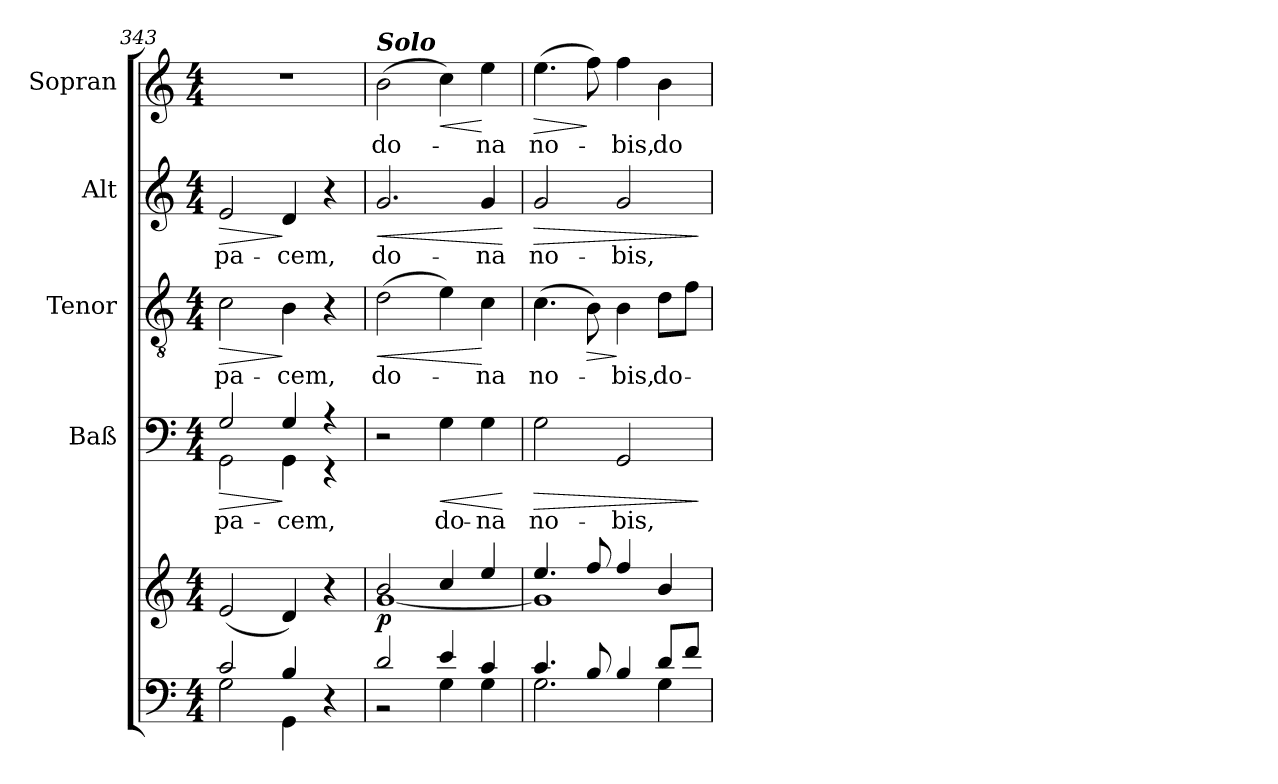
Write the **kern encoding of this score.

**kern	**kern	**dynam	**kern	**text	**dynam	**kern	**text	**dynam	**kern	**text	**dynam	**kern	**text	**dynam
*part5	*part5	*part5	*part4	*part4	*part4	*part3	*part3	*part3	*part2	*part2	*part2	*part1	*part1	*part1
*staff6	*staff5	*staff5/6	*staff4	*staff4	*staff4	*staff3	*staff3	*staff3	*staff2	*staff2	*staff2	*staff1	*staff1	*staff1
*	*	*	*I"Baß	*	*	*I"Tenor	*	*	*I"Alt	*	*	*I"Sopran	*	*
*	*	*	*I'Baß	*	*	*I'Ten	*	*	*I'Alt	*	*	*I'Sop	*	*
*clefF4	*clefG2	*	*clefF4	*	*	*clefGv2	*	*	*clefG2	*	*	*clefG2	*	*
*k[]	*k[]	*	*k[]	*	*	*k[]	*	*	*k[]	*	*	*k[]	*	*
*C:	*C:	*	*C:	*	*	*C:	*	*	*C:	*	*	*C:	*	*
*M4/4	*M4/4	*	*M4/4	*	*	*M4/4	*	*	*M4/4	*	*	*M4/4	*	*
=343	=343	=343	=343	=343	=343	=343	=343	=343	=343	=343	=343	=343	=343	=343
*^	*	*	*	*	*	*	*	*	*	*	*	*	*	*
!	!	!	!	!	!LO:LY:b	!LO:HP:b	!	!LO:LY:b	!LO:HP:b	!	!LO:LY:b	!LO:HP:b	!	!	!
*	*	*	*	*^	*	*	*	*	*	*	*	*	*	*	*
2c/	2G\	(<2e/	.	2G/	2GG\	pa-	>	2c\	pa-	>	2e/	pa-	>	1r	.	.
!	!	!	!	!	!	!LO:LY:b	!	!	!LO:LY:b	!	!	!LO:LY:b	!	!	!	!
4B/	4GG\	4d/)	.	4G/	4GG\	-cem,	]	4B\	-cem,	]	4d/	-cem,	]	.	.	.
4ryy	4r	4r	.	4r	4r	.	.	4r	.	.	4r	.	.	.	.	.
=344	=344	=344	=344	=344	=344	=344	=344	=344	=344	=344	=344	=344	=344	=344	=344	=344
*	*	*^	*	*	*	*	*	*	*	*	*	*	*	*	*	*
!	!	!	!	!	!	!	!	!	!	!	!	!	!	!	!LO:TX:a:Bi:t=Solo	!	!
!	!	!	!	!LO:DY:b	!	!	!	!	!	!LO:LY:b	!LO:HP:b	!	!LO:LY:b	!LO:HP:b	!	!LO:LY:b	!
*	*	*	*	*	*v	*v	*	*	*	*	*	*	*	*	*	*	*
2d/	2r	2b/	[<1g	p	2r	.	.	(>2d\	do-	<	2.g/	do-	<	(>2b\	do-	.
!	!	!	!	!	!	!LO:LY:b	!LO:HP:b	!	!	!	!	!	!	!	!	!LO:HP:b
4e/	4G\	4cc/	.	.	4G\	do-	<	4e\)	.	.	.	.	.	4cc\)	.	<
!	!	!	!	!	!	!LO:LY:b	!	!	!LO:LY:b	!	!	!LO:LY:b	!	!	!LO:LY:b	!
4c/	4G\	4ee/	.	.	4G\	-na	.	4c\	-na	[	4g/	-na	.	4ee\	-na	[
*v	*v	*	*	*	*	*	*	*	*	*	*	*	*	*	*	*
*	*v	*v	*	*	*	*	*	*	*	*	*	*	*	*	*
.	.	.	.	.	[	.	.	.	.	.	[	.	.	.
!!LO:PB:g=z
=345	=345	=345	=345	=345	=345	=345	=345	=345	=345	=345	=345	=345	=345	=345
*^	*^	*	*	*	*	*	*	*	*	*	*	*	*	*
!	!	!	!	!	!	!LO:LY:b	!LO:HP:b	!	!LO:LY:b	!	!	!LO:LY:b	!LO:HP:b	!	!LO:LY:b	!LO:HP:b
4.c/	2.G\	4.ee/	1g]	.	2G\	no-	>	(>4.c\	no-	.	2g/	no-	>	(>4.ee\	no-	>
!	!	!	!	!	!	!	!	!	!	!LO:HP:b	!	!	!	!	!	!
8B/	.	8ff/	.	.	.	.	.	8B\)	.	>	.	.	.	8ff\)	.	]
!	!	!	!	!	!	!LO:LY:b	!	!	!LO:LY:b	!	!	!LO:LY:b	!	!	!LO:LY:b	!
4B/	.	4ff/	.	.	2GG/	-bis,	.	4B\	-bis,	]	2g/	-bis,	.	4ff\	-bis,	.
!	!	!	!	!	!	!	!	!	!LO:LY:b	!	!	!	!	!	!LO:LY:b	!
8d/L	4G\	4b/	.	.	.	.	.	8d\L	do-	.	.	.	.	4b\	do-	.
8f/J	.	.	.	.	.	.	.	8f\J	.	.	.	.	.	.	.	.
*v	*v	*	*	*	*	*	*	*	*	*	*	*	*	*	*	*
*	*v	*v	*	*	*	*	*	*	*	*	*	*	*	*	*
.	.	.	.	.	]	.	.	.	.	.	]	.	.	.
=	=	=	=	=	=	=	=	=	=	=	=	=	=	=
*-	*-	*-	*-	*-	*-	*-	*-	*-	*-	*-	*-	*-	*-	*-
